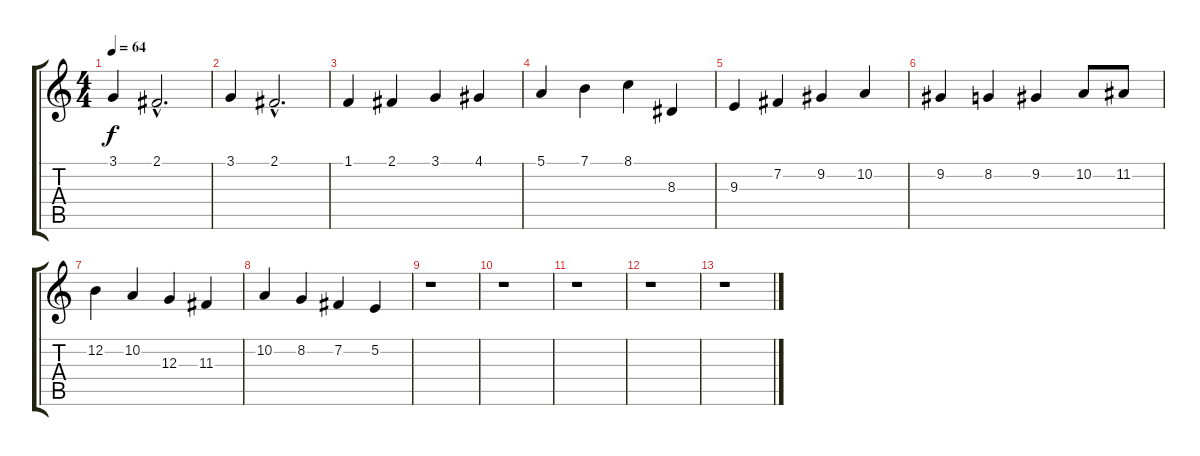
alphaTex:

\track "" {instrument synthstrings1}
\staff {score tabs}
\tuning (E4 B3 G3 D3 A2 E2) {hide}
\ts (4 4)
\tempo 64
\clef g2
\ks c
3.1.4{dy f} 2.1{hac}.2{d} |
3.1.4 2.1{hac}.2{d} |
1.1.4 2.1.4 3.1.4 4.1.4 |
5.1.4 7.1.4 8.1.4 8.3.4 |
9.3.4 7.2.4 9.2.4 10.2.4 |
9.2.4 8.2.4 9.2.4 10.2.8 11.2.8 |
12.2.4 10.2.4 12.3.4 11.3.4 |
10.2.4 8.2.4 7.2.4 5.2.4 |
r.1 |
r.1 |
r.1 |
r.1 |
r.1
